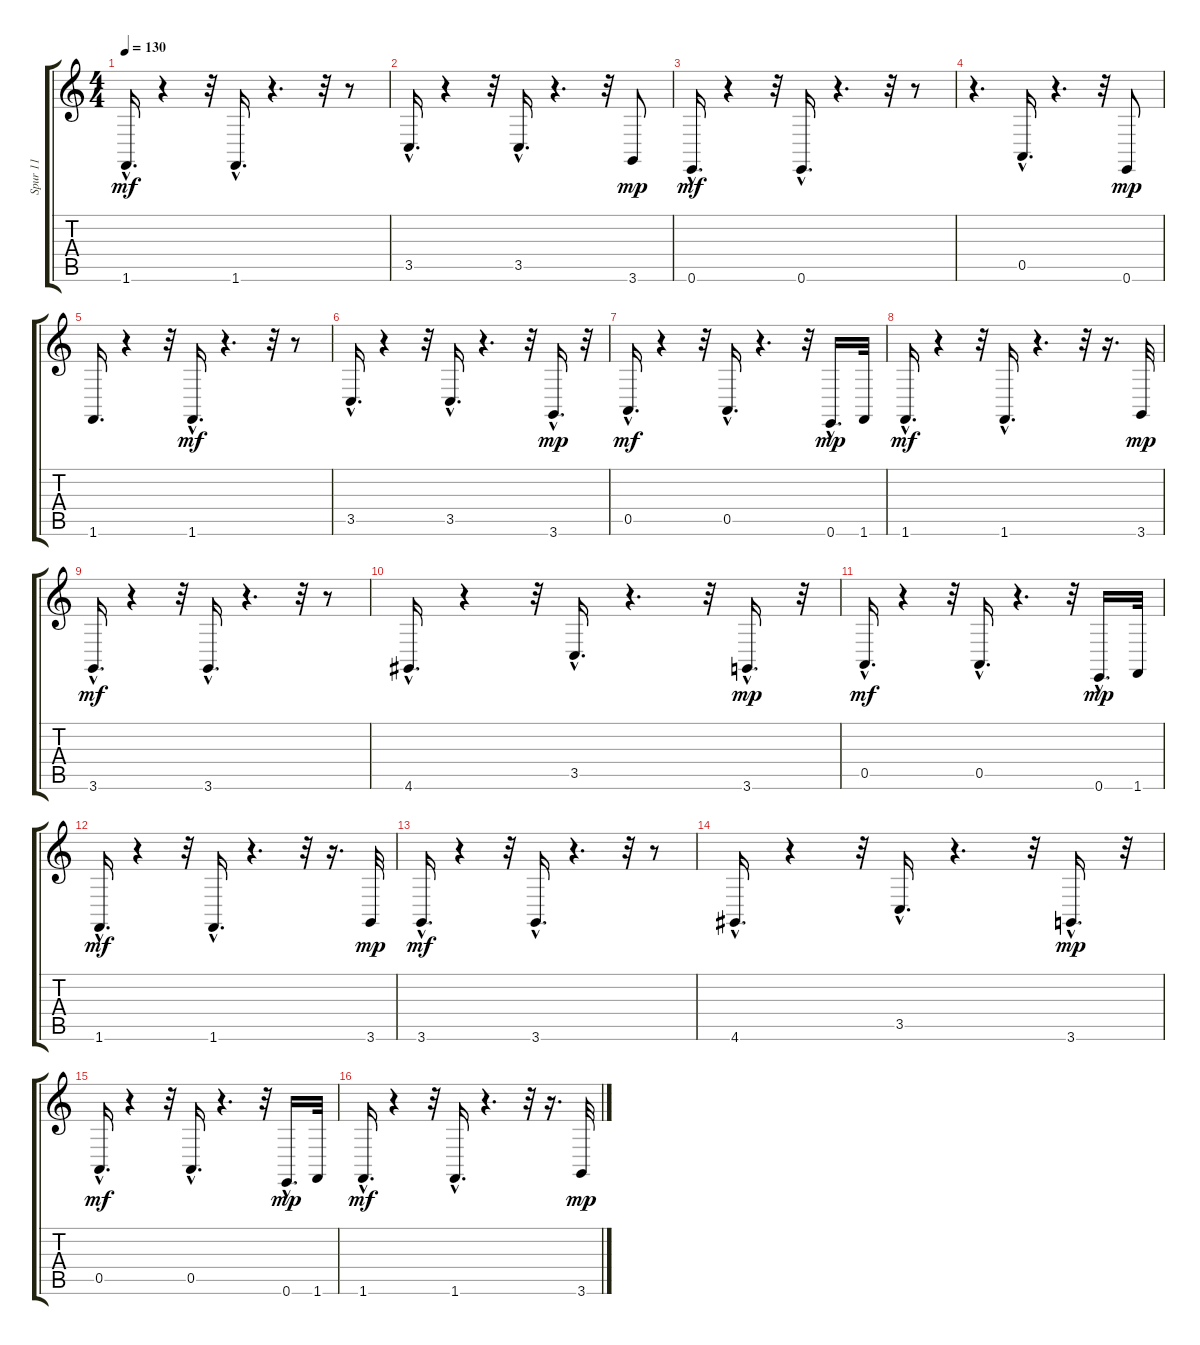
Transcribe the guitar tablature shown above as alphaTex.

\track ("Spur 11" "Spur 11") {instrument acousticgrandpiano}
\staff {score tabs}
\tuning (E4 B3 G3 D3 A2 E2) {hide}
\ts (4 4)
\tempo 130
\clef g2
\ks c
1.6{hac}.16{d dy mf} r.4 r.32 1.6{hac}.16{d} r.4{d} r.32 r.8 |
3.5{hac}.16{d} r.4 r.32 3.5{hac}.16{d} r.4{d} r.32 3.6.8{dy mp} |
0.6{hac}.16{d dy mf} r.4 r.32 0.6{hac}.16{d} r.4{d} r.32 r.8 |
r.4{d} 0.5{hac}.16{d} r.4{d} r.32 0.6.8{dy mp} |
1.6.16{d} r.4 r.32 1.6{hac}.16{d dy mf} r.4{d} r.32 r.8 |
3.5{hac}.16{d} r.4 r.32 3.5{hac}.16{d} r.4{d} r.32 3.6{hac}.16{d dy mp} r.32 |
0.5{hac}.16{d dy mf} r.4 r.32 0.5{hac}.16{d} r.4{d} r.32 0.6{hac}.16{d dy mp} 1.6.32 |
1.6{hac}.16{d dy mf} r.4 r.32 1.6{hac}.16{d} r.4{d} r.32 r.16{d} 3.6.32{dy mp} |
3.6{hac}.16{d dy mf} r.4 r.32 3.6{hac}.16{d} r.4{d} r.32 r.8 |
4.6{hac}.16{d} r.4 r.32 3.5{hac}.16{d} r.4{d} r.32 3.6{hac}.16{d dy mp} r.32 |
0.5{hac}.16{d dy mf} r.4 r.32 0.5{hac}.16{d} r.4{d} r.32 0.6{hac}.16{d dy mp} 1.6.32 |
1.6{hac}.16{d dy mf} r.4 r.32 1.6{hac}.16{d} r.4{d} r.32 r.16{d} 3.6.32{dy mp} |
3.6{hac}.16{d dy mf} r.4 r.32 3.6{hac}.16{d} r.4{d} r.32 r.8 |
4.6{hac}.16{d} r.4 r.32 3.5{hac}.16{d} r.4{d} r.32 3.6{hac}.16{d dy mp} r.32 |
0.5{hac}.16{d dy mf} r.4 r.32 0.5{hac}.16{d} r.4{d} r.32 0.6{hac}.16{d dy mp} 1.6.32 |
1.6{hac}.16{d dy mf} r.4 r.32 1.6{hac}.16{d} r.4{d} r.32 r.16{d} 3.6.32{dy mp}
